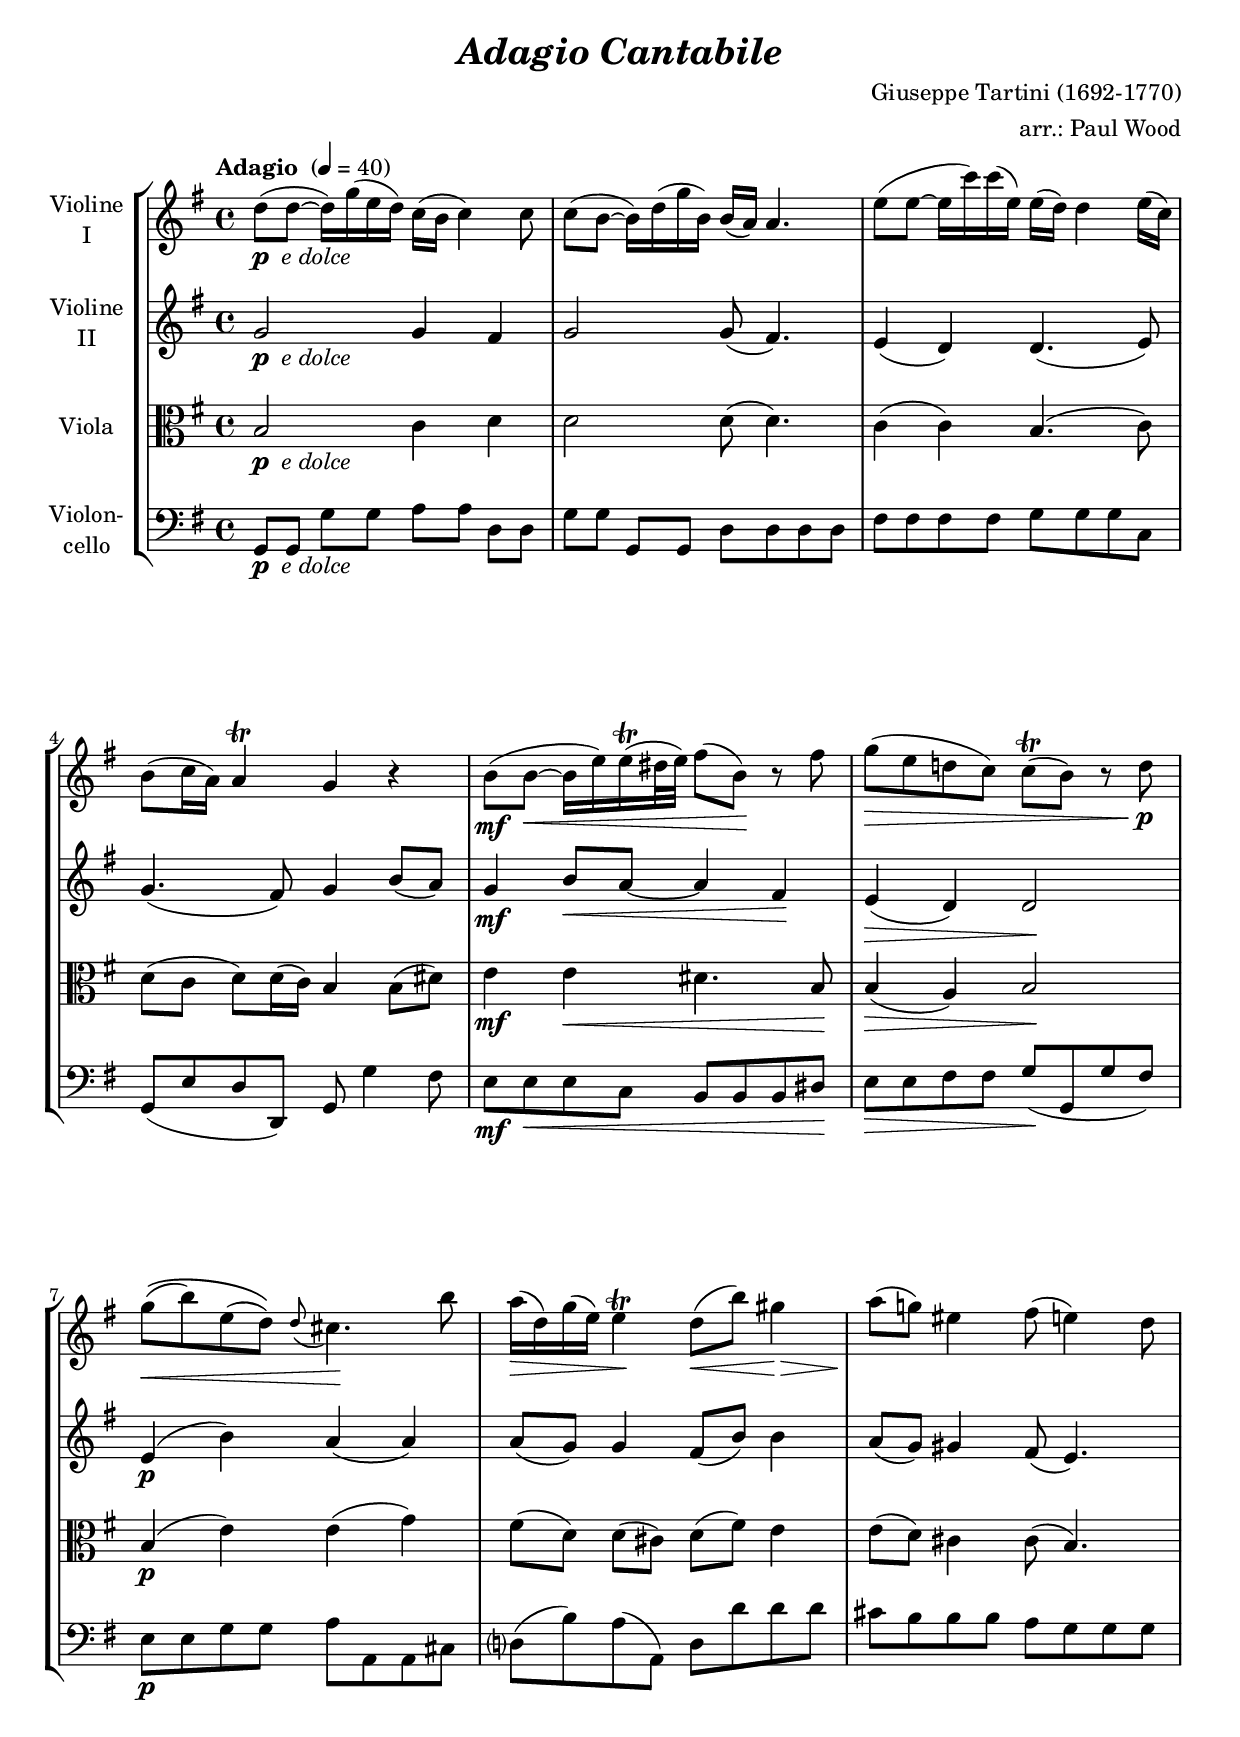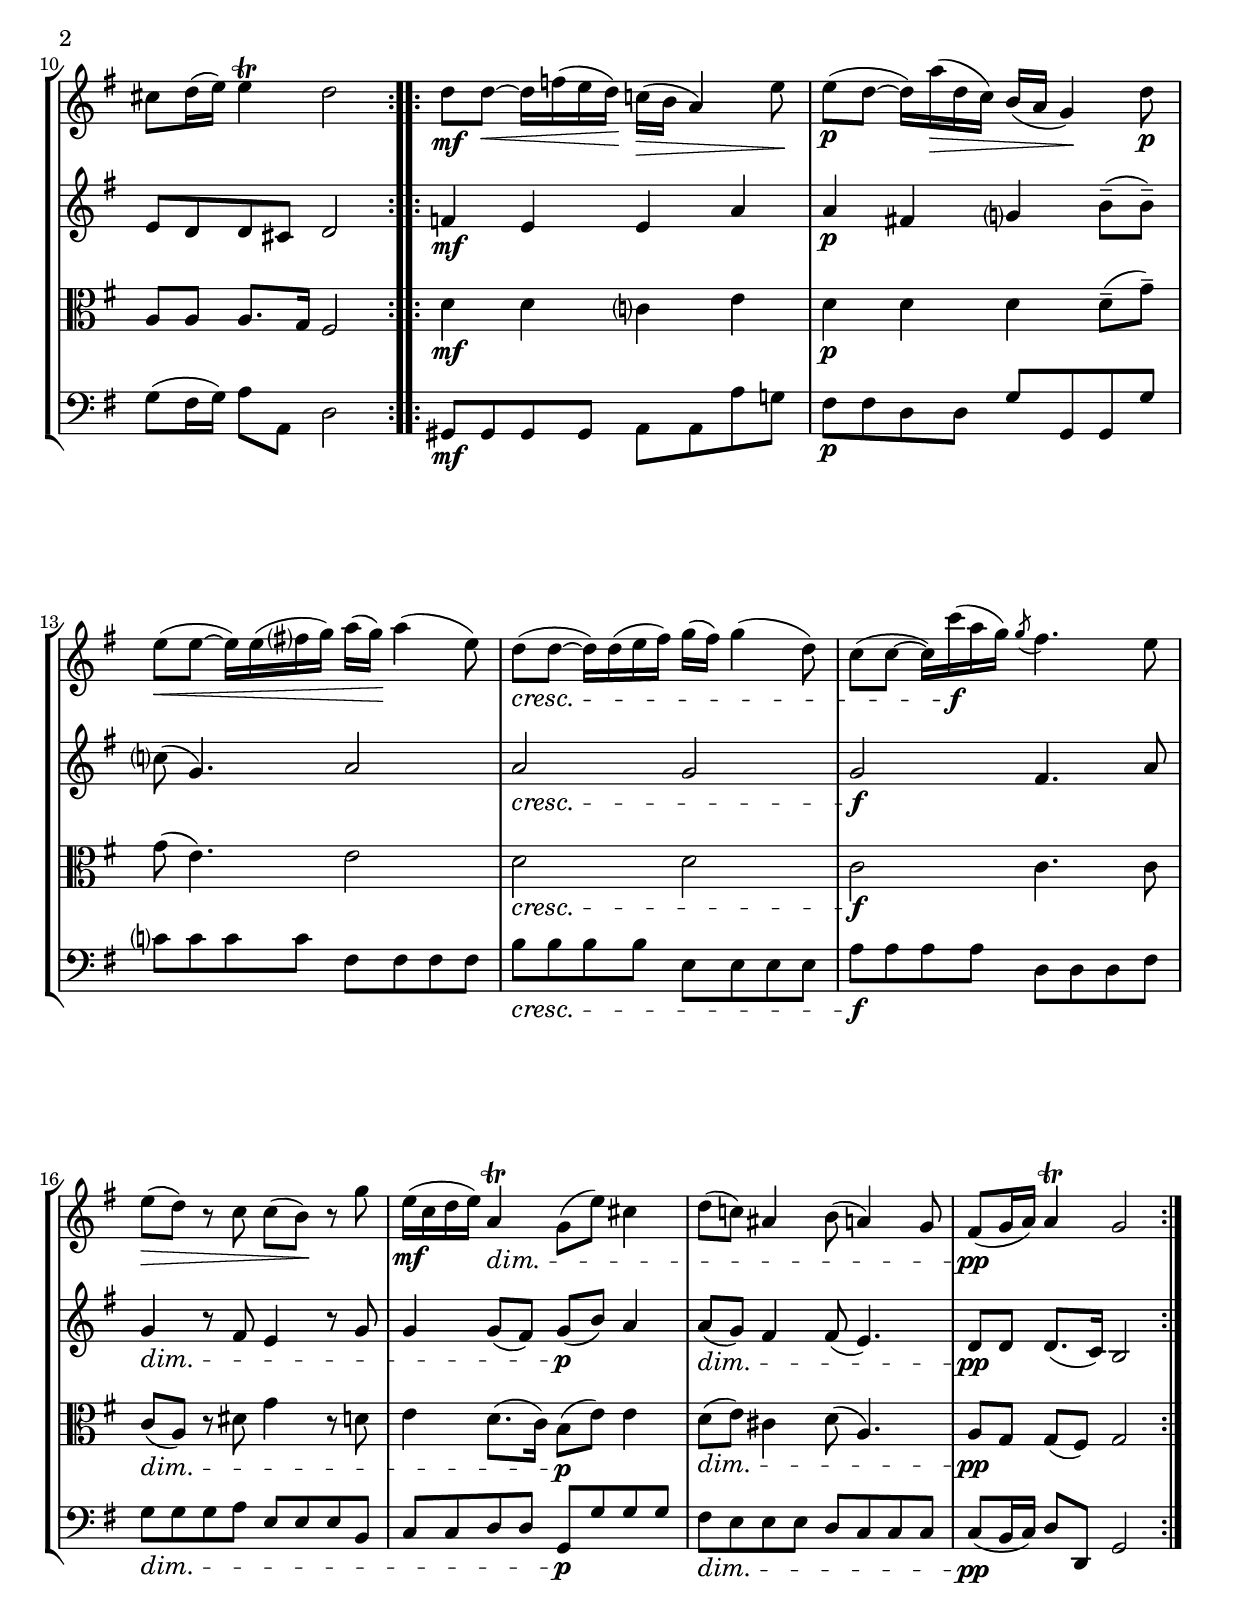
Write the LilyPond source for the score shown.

\version "2.18.2"
\include "deutsch.ly"

#(set-global-staff-size 20)

\header {
  title     = \markup \bold \italic "Adagio Cantabile"
  composer  = "Giuseppe Tartini (1692-1770)"
  arranger  = "arr.: Paul Wood"
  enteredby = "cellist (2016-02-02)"
  % piece     = ""
}

voiceconsts = {
  \key g \major
  \time 4/4
  \tempo "Adagio " 4=40
  % \numericTimeSignature
  \compressFullBarRests
  \set tupletSpannerDuration = #(ly:make-moment 1 4)
  % Set default beaming for all staves
%  \set Timing.beamExceptions = #'()
%  \set Timing.baseMoment     = #(ly:make-moment 1 4)
%  \set Timing.beatStructure  = #'(1 1 1)
}

%mifl= "oboe"
mihi= "trumpet"
mist = "string ensemble 1"
%miva = "pizzicato strings"
%miba = "bassoon"
miba = "drawbar organ"
%miba = "harpsichord"

pdol = \markup { \dynamic p \italic " e dolce" }

va = \relative c'' {
  \voiceconsts

  \repeat volta 2 {
    d8(_\pdol d~ d16) g( e d) c( h c4) c8
    c( h~ h16) d( g h,) h( a) a4.
    e'8( e~ e16 c') c( e,) e( d) d4 e16( c)

    h8( c16 a) a4\trill g r
    h8(\mf h~\< h16 e) e(\trill dis32 e) fis8( h,)\! r fis'
    g(\> e d! c) c(\trill h) r d\p

    g\((\< h) e,( d)\) \appoggiatura d cis4.\! h'8
    a16(\> d,) g( e) e4\trill\! d8(\< h') gis4\!\>
    a8(\! g!) eis4 fis8( e4) d8
    cis d16( e) e4\trill d2
  }

  \repeat volta 2 {
    d8\mf d~\< d16 f( e d)\! c!(\> h a4) e'8\!
    e(\p d~ d16) a'(\> d, c) h( a g4)\! d'8\p
    e(\< e~ e16) e( fis? g) a( g)\! a4( e8)

    d(\cresc d~ d16) d( e fis) g( fis) g4( d8)
    c( c~ c16) c'(\f a g) \acciaccatura g8 fis4. e8
    e(\> d) r c c( h)\! r g'

    e16(\mf c d e) a,4\trill\dim g8( e') cis4
    d8( c!) ais4 h8( a4) g8
    fis(\pp g16 a) a4\trill g2
  }
}

vb = \relative c'' {
  \voiceconsts

  \repeat volta 2 {
    g2_\pdol g4 fis
    g2 g8( fis4.)
    e4( d) d4.( e8)

    g4.( fis8) g4 h8( a)
    g4\mf h8\< a~ a4 fis\!
    e(\> d) d2\!

    e4(\p h') a( a)
    a8( g) g4 fis8( h) h4
    a8( g) gis4 fis8( e4.)
    e8 d d cis d2
  }

  \repeat volta 2 {
    f4\mf e e a
    a\p fis! g? h8(-- h)--
    c?( g4.) a2

    a\cresc g
    g\f fis4. a8
    g4\dim r8 fis e4 r8 g

    g4 g8( fis) g(\p h) a4
    a8(\dim g) fis4 fis8( e4.)
    d8\pp d d8.( c16) h2
  }
}

vc = \relative c' {
  \voiceconsts
  \clef "alto"
  
  \repeat volta 2 {
    h2_\pdol c4 d
    d2 d8( d4.)
    c4( c) h4.( c8)

    d( c d) d16( c) h4 h8( dis)
    e4\mf e\< dis4. h8\!
    h4(\> a) h2\!

    h4(\p e) e( g)
    fis8( d) d[( cis)] d( fis) e4
    e8( d) cis4 cis8( h4.)
    a8 a a8. g16 fis2
  }

  \repeat volta 2 {
    d'4\mf d c? e
    d\p d d d8(-- g)--
    g( e4.) e2

    d\cresc d
    c\f c4. c8
    c(\dim a) r dis g4 r8 d

    e4 d8.( c16) h8(\p e) e4
    d8(\dim e) cis4 d8( a4.)
    a8\pp g g[( fis)] g2
  }
}

vd = \relative c {
  \voiceconsts
  \clef "bass"
  
  \repeat volta 2 {
    g8_\pdol g g'[ g] a a d,[ d]
    g g g,[ g] d' d d d
    fis fis fis fis g g g c,

    g( e' d d,) g g'4 fis8
    e\mf e\< e c h h h dis\!
    e\> e fis fis g(\! g, g' fis)

    e\p e g g a a, a cis
    d?( h') a( a,) d d' d d
    cis h h h a g g g
    g( fis16 g) a8 a, d2
  }

  \repeat volta 2 {
    gis,8\mf gis gis gis a a a' g!
    fis\p fis d d g g, g g'
    c? c c c fis, fis fis fis

    h\cresc h h h e, e e e
    a\f a a a d, d d fis
    g\dim g g a e e e h

    c c d d g,\p g' g g
    fis\dim e e e d c c c
    c(\pp h16 c) d8 d, g2
  }
}


music = \new StaffGroup <<
      \new Staff {
        \set Staff.midiInstrument = \mist
        \set Staff.instrumentName = \markup \center-column { "Violine" "I" }
        \transpose g g { \va }
      }

      \new Staff {
        \set Staff.midiInstrument = \mist
        \set Staff.instrumentName = \markup \center-column { "Violine" "II" }
        \transpose g g { \vb }
      }

      \new Staff {
        \set Staff.midiInstrument = \mist
        \set Staff.instrumentName = \markup \center-column { "Viola" }
        \transpose g g { \vc }
      }

      \new Staff {
        \set Staff.midiInstrument = \miba
        \set Staff.instrumentName = \markup \center-column { "Violon-" "cello" }
        \transpose g g { \vd }
      }
>>

\book {
  \score {
   \music
    \layout {}
  }

  \score {
    \unfoldRepeats \music

    \midi {
      \context {
        \Score
      }
    }
  }
}
